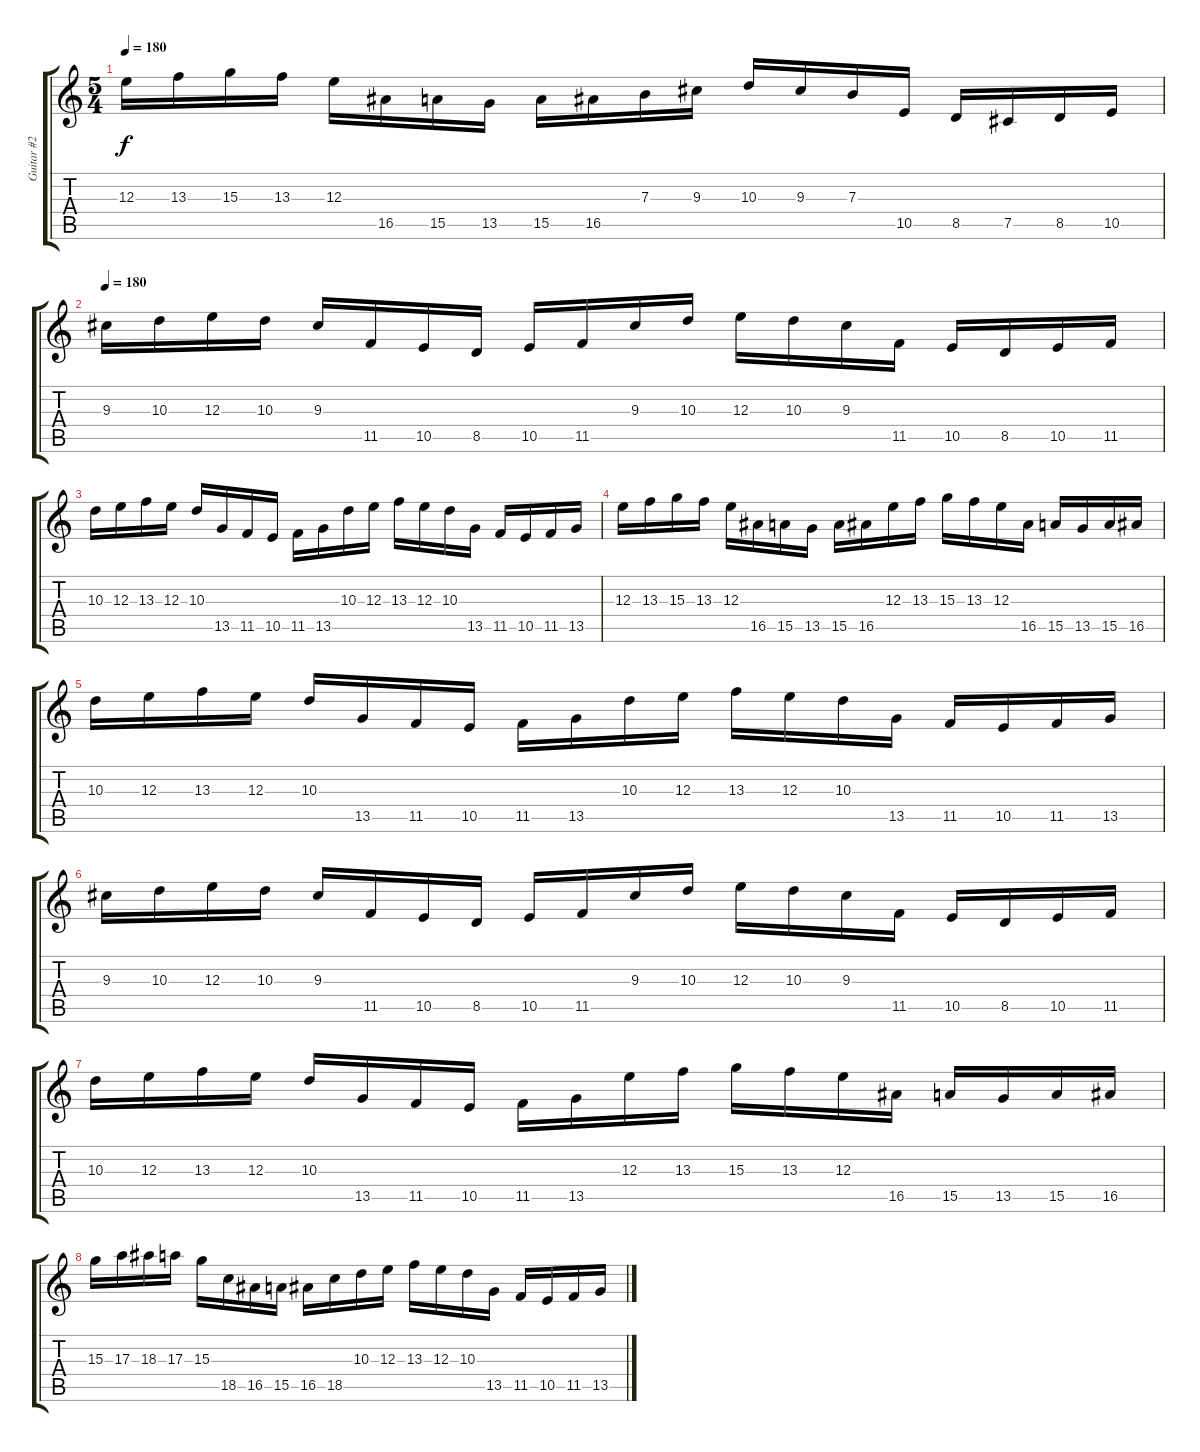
\track ("Guitar #2" "Guitar #2") {instrument distortionguitar}
\staff {score tabs}
\tuning (Db4 Ab3 E3 B2 Gb2 Db2) {hide}
\ts (5 4)
\tempo 180
\clef g2
\ks c
12.3.16{dy f} 13.3.16 15.3.16 13.3.16 12.3.16 16.5.16 15.5.16 13.5.16 15.5.16 16.5.16 7.3.16 9.3.16 10.3.16 9.3.16 7.3.16 10.5.16 8.5.16 7.5.16 8.5.16 10.5.16 |
\tempo 180
9.3.16 10.3.16 12.3.16 10.3.16 9.3.16 11.5.16 10.5.16 8.5.16 10.5.16 11.5.16 9.3.16 10.3.16 12.3.16 10.3.16 9.3.16 11.5.16 10.5.16 8.5.16 10.5.16 11.5.16 |
10.3.16 12.3.16 13.3.16 12.3.16 10.3.16 13.5.16 11.5.16 10.5.16 11.5.16 13.5.16 10.3.16 12.3.16 13.3.16 12.3.16 10.3.16 13.5.16 11.5.16 10.5.16 11.5.16 13.5.16 |
12.3.16 13.3.16 15.3.16 13.3.16 12.3.16 16.5.16 15.5.16 13.5.16 15.5.16 16.5.16 12.3.16 13.3.16 15.3.16 13.3.16 12.3.16 16.5.16 15.5.16 13.5.16 15.5.16 16.5.16 |
10.3.16 12.3.16 13.3.16 12.3.16 10.3.16 13.5.16 11.5.16 10.5.16 11.5.16 13.5.16 10.3.16 12.3.16 13.3.16 12.3.16 10.3.16 13.5.16 11.5.16 10.5.16 11.5.16 13.5.16 |
9.3.16 10.3.16 12.3.16 10.3.16 9.3.16 11.5.16 10.5.16 8.5.16 10.5.16 11.5.16 9.3.16 10.3.16 12.3.16 10.3.16 9.3.16 11.5.16 10.5.16 8.5.16 10.5.16 11.5.16 |
10.3.16 12.3.16 13.3.16 12.3.16 10.3.16 13.5.16 11.5.16 10.5.16 11.5.16 13.5.16 12.3.16 13.3.16 15.3.16 13.3.16 12.3.16 16.5.16 15.5.16 13.5.16 15.5.16 16.5.16 |
15.3.16 17.3.16 18.3.16 17.3.16 15.3.16 18.5.16 16.5.16 15.5.16 16.5.16 18.5.16 10.3.16 12.3.16 13.3.16 12.3.16 10.3.16 13.5.16 11.5.16 10.5.16 11.5.16 13.5.16
